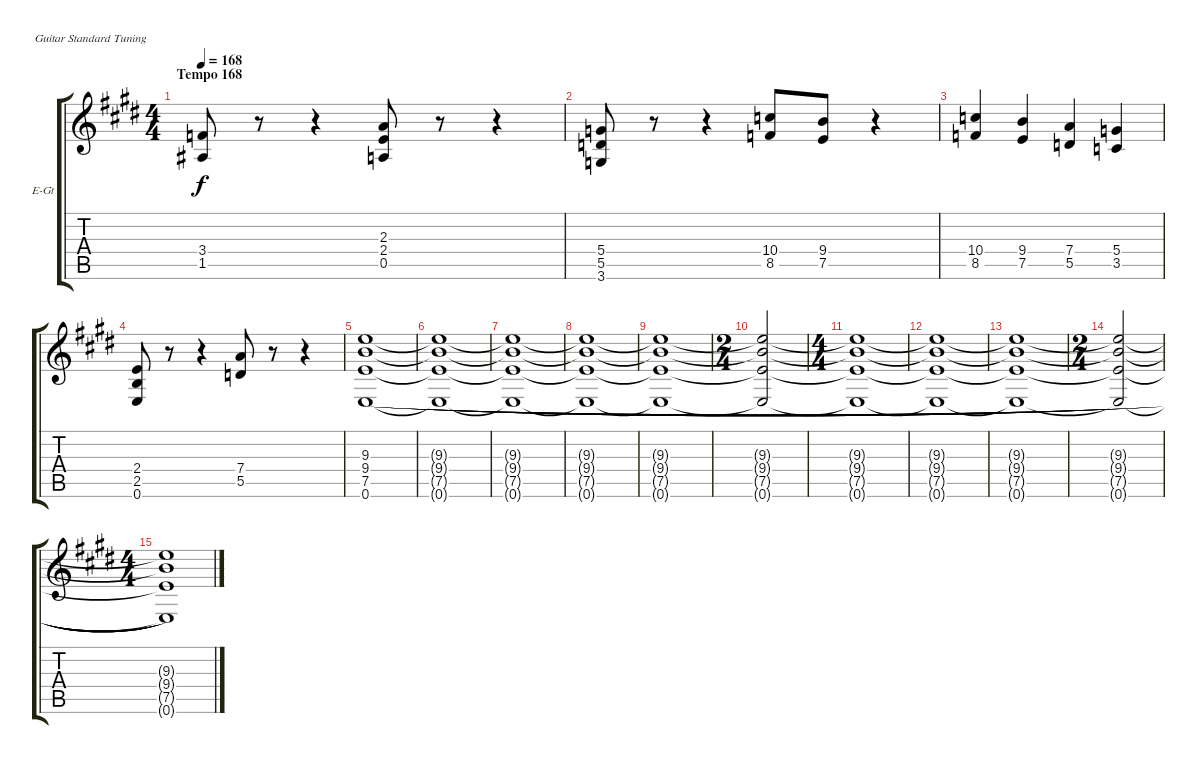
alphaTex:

\bracketExtendMode groupsimilarinstruments
\firstSystemTrackNameOrientation horizontal
\otherSystemsTrackNameOrientation horizontal
\track ("Guitar III" "E-Gt") {instrument overdrivenguitar}
\staff {score tabs}
\tuning (E4 B3 G3 D3 A2 E2)
\ts (4 4)
\section ("" "Tempo 168")
\tempo 168
\clef g2
\scale
1.07818
\ks e
(1.5 3.4).8{dy f} r.8 r.4 (0.5 2.4 2.3).8 r.8 r.4 |
\scale
0.921816 (3.6 5.5 5.4).8 r.8 r.4 (8.5 10.4).8 (7.5 9.4).8 r.4 |
\scale
1.07818 (8.5 10.4).4 (7.5 9.4).4 (5.5 7.4).4 (3.5 5.4).4 |
\scale
0.921816 (0.6 2.5 2.4).8 r.8 r.4 (5.5 7.4).8 r.8 r.4 |
\scale
1.07818 (0.6 7.5 9.4 9.3).1{legatoorigin} |
\scale
0.921816 (0.6{t} 7.5{t} 9.4{t} 9.3{t}).1{legatoorigin} |
\scale
1.07818 (0.6{t} 7.5{t} 9.4{t} 9.3{t}).1{legatoorigin} |
\scale
0.921816 (0.6{t} 7.5{t} 9.4{t} 9.3{t}).1{legatoorigin} |
\scale
1.07818 (0.6{t} 7.5{t} 9.4{t} 9.3{t}).1{legatoorigin} |
\ts (2 4)
\scale
0.921816 (0.6{t} 7.5{t} 9.4{t} 9.3{t}).2{legatoorigin} |
\ts (4 4)
\scale
1.10845 (0.6{t} 7.5{t} 9.4{t} 9.3{t}).1{legatoorigin} |
\scale
0.891551 (0.6{t} 7.5{t} 9.4{t} 9.3{t}).1{legatoorigin} |
\scale
1.07818 (0.6{t} 7.5{t} 9.4{t} 9.3{t}).1{legatoorigin} |
\ts (2 4)
\scale
0.921816 (0.6{t} 7.5{t} 9.4{t} 9.3{t}).2{legatoorigin} |
\ts (4 4)
\scale
1.10845 (0.6{t} 7.5{t} 9.4{t} 9.3{t}).1 |
\scale
0.891551
